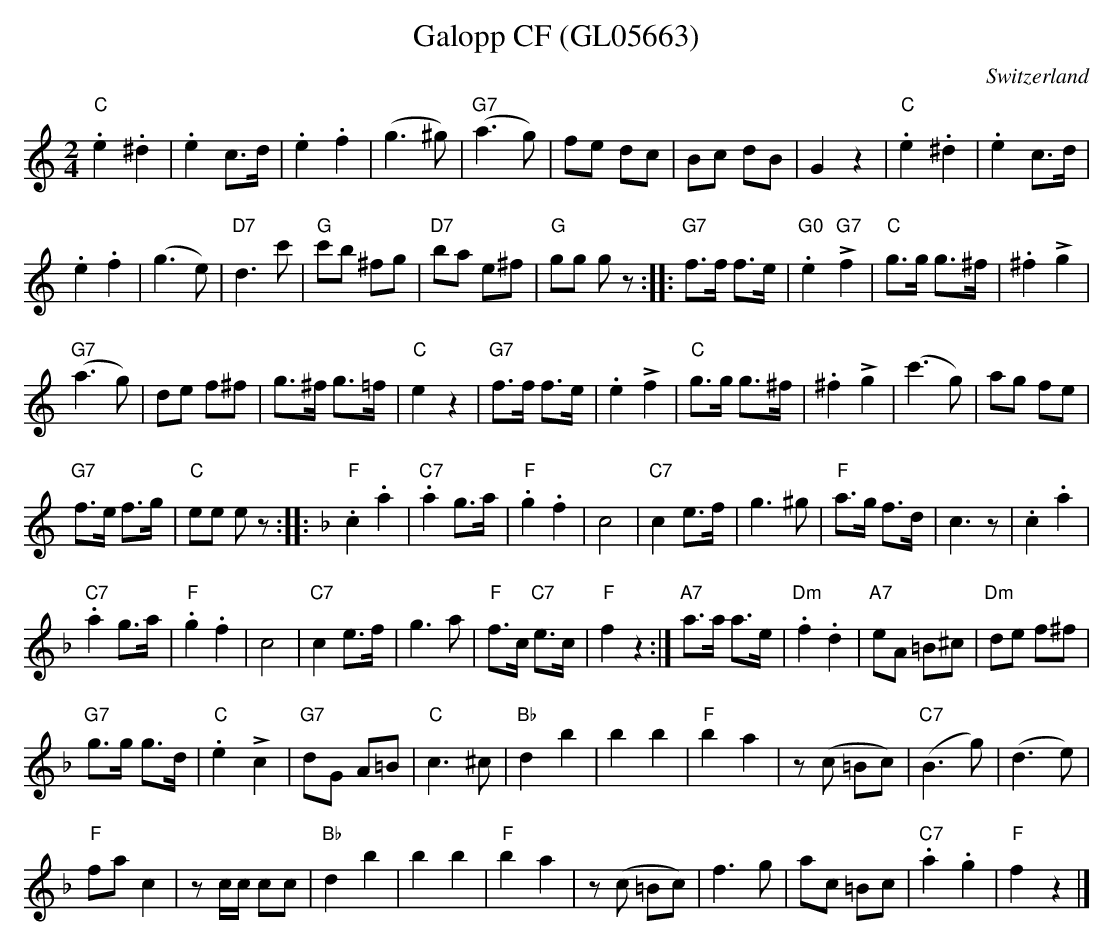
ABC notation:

X:1
T:  Galopp CF (GL05663)
O:Switzerland
M:2/4
L:1/8
K:C major
"C".e2.^d2 | .e2c>d | .e2.f2 | (g3^g) | "G7"(a3g) | fe dc | Bc dB | G2z2 | "C".e2.^d2 | .e2c>d |
.e2.f2 | (g3e) | "D7"d3c' | "G"c'b ^fg | "D7"ba e^f | "G"gg gz :: "G7"f>f f>e | "G0".e2+>+"G7"f2 | "C"g>g g>^f | .^f2 +>+g2 |
"G7"(a3g) | de f^f | g>^f g>=f | "C"e2z2 | "G7"f>f f>e | .e2+>+f2 | "C"g>g g>^f | .^f2+>+g2 | (c'3g) | ag fe |
"G7"f>e f>g | "C"ee ez :: [K:F] "F".c2.a2 | "C7".a2 g>a | "F".g2.f2 | c4 | "C7"c2e>f | g3^g | "F"a>g f>d | c3z | .c2.a2 |
"C7".a2 g>a | "F".g2.f2 | c4 | "C7"c2e>f | g3a | "F"f>c "C7"e>c | "F"f2z2 :| "A7"a>a a>e | "Dm".f2.d2 | "A7"eA =B^c | "Dm"de f^f |
"G7"g>g g>d | "C".e2+>+c2 | "G7"dG A=B | "C"c3^c | "Bb"d2b2 | b2b2 | "F"b2a2 | z(c =Bc) | "C7"(B3g) | (d3e) |
"F"fa c2 | zc/c/ cc | "Bb"d2b2 | b2b2 | "F"b2a2 | z(c =Bc) | f3g | ac =Bc | "C7".a2.g2 | "F"f2z2 |]
